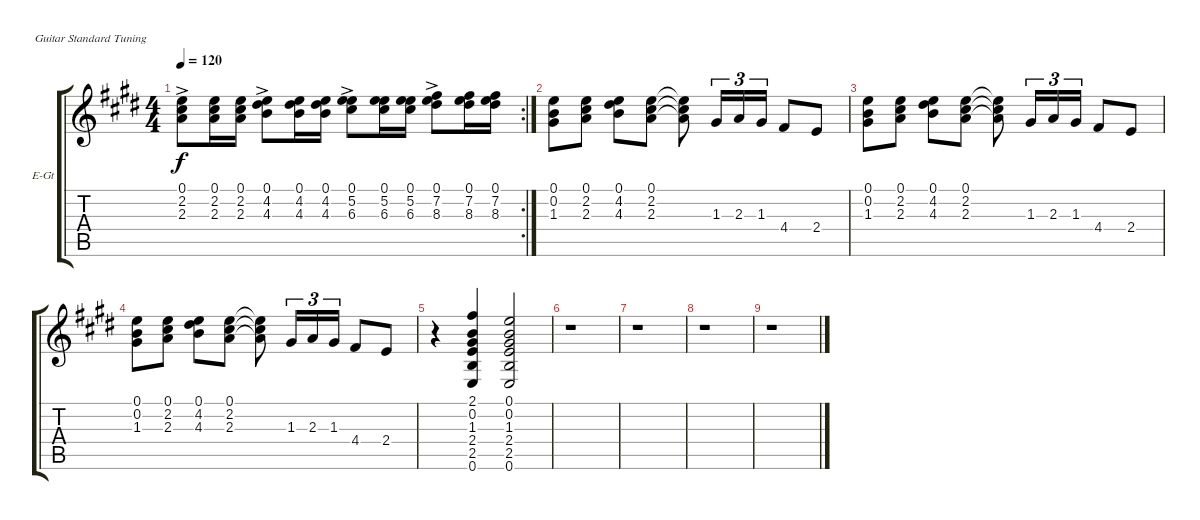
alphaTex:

\defaultSystemsLayout 4
\bracketExtendMode groupsimilarinstruments
\firstSystemTrackNameOrientation horizontal
\otherSystemsTrackNameOrientation horizontal
\track ("Electric Guitar" "E-Gt") {instrument electricguitarclean}
\staff {score tabs}
\tuning (E4 B3 G3 D3 A2 E2)
\rc 2
\ts (4 4)
\tempo 120
\clef g2
\ks e
(2.3{ac} 2.2{ac} 0.1{ac}).8{dy f} (0.1 2.2 2.3).16 (2.3 2.2 0.1).16 (4.3{ac} 4.2{ac} 0.1{ac}).8 (0.1 4.2 4.3).16 (4.3 4.2 0.1).16 (6.3{ac} 5.2{ac} 0.1{ac}).8 (0.1 5.2 6.3).16 (6.3 5.2 0.1).16 (8.3{ac} 7.2{ac} 0.1{ac}).8 (0.1 7.2 8.3).16 (8.3 7.2 0.1).16 |
(1.3 0.2 0.1).8 (2.3 0.1 2.2).8 (4.3 4.2 0.1).8 (2.3 2.2 0.1).8 (2.3{t} 0.1{t} 2.2{t}).8 1.3.16{tu (3 2)} 2.3.16{tu (3 2)} 1.3.16{tu (3 2)} 4.4.8 2.4.8 |
(1.3 0.2 0.1).8 (2.3 0.1 2.2).8 (4.3 4.2 0.1).8 (2.3 2.2 0.1).8 (2.3{t} 0.1{t} 2.2{t}).8 1.3.16{tu (3 2)} 2.3.16{tu (3 2)} 1.3.16{tu (3 2)} 4.4.8 2.4.8 |
(1.3 0.2 0.1).8 (2.3 0.1 2.2).8 (4.3 4.2 0.1).8 (2.3 2.2 0.1).8 (2.3{t} 0.1{t} 2.2{t}).8 1.3.16{tu (3 2)} 2.3.16{tu (3 2)} 1.3.16{tu (3 2)} 4.4.8 2.4.8 |
r.4 (0.6 2.5 2.4 1.3 0.2 2.1).4 (0.1 0.2 1.3 2.4 2.5 0.6).2 |
r.1 |
r.1 |
r.1 |
r.1
